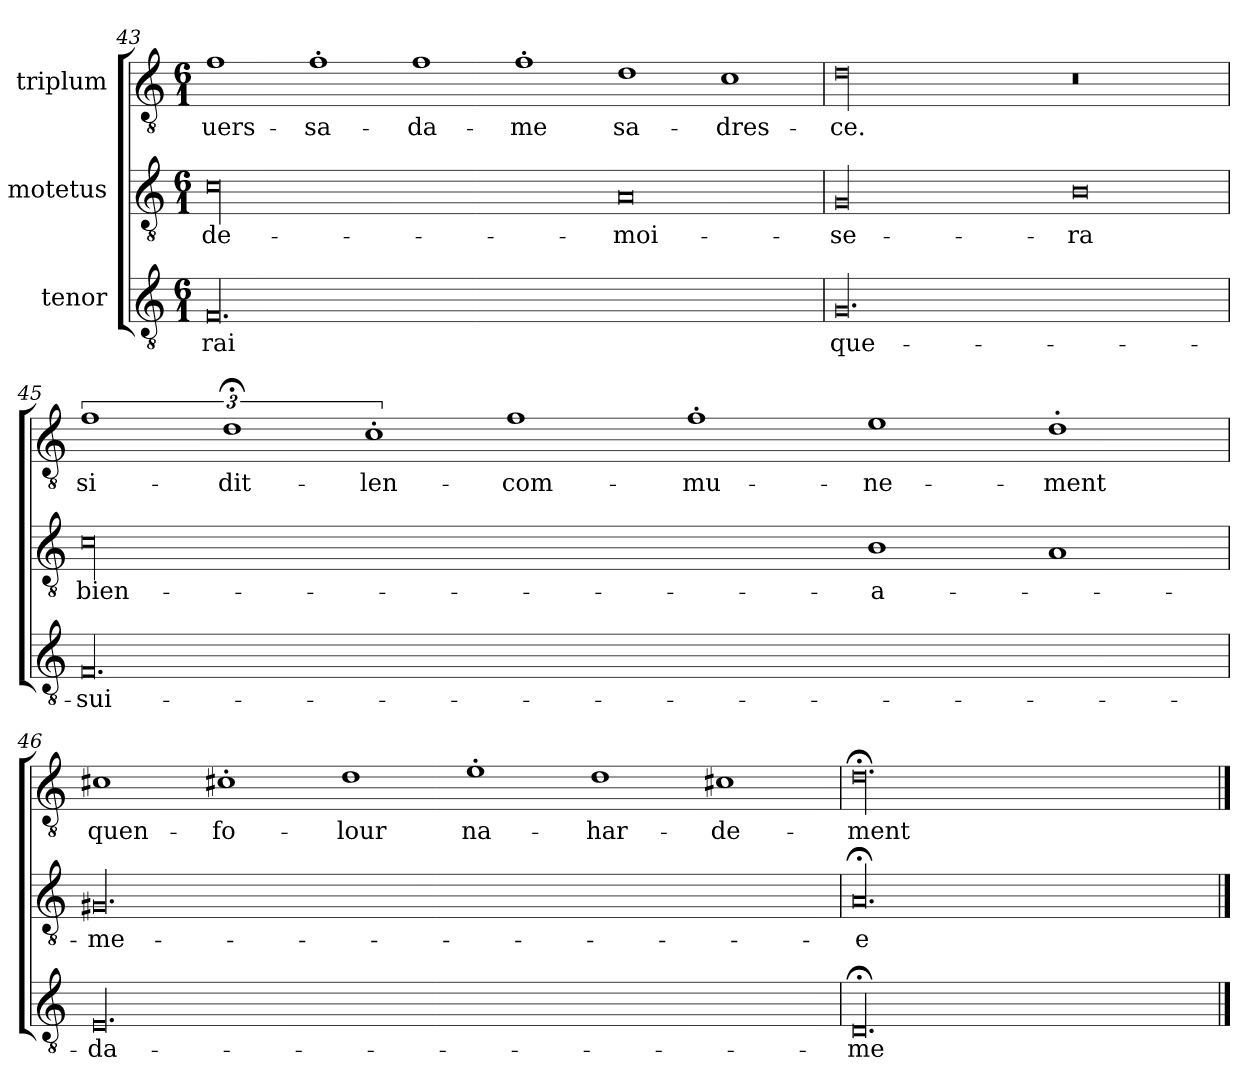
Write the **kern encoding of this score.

**kern	**text	**kern	**text	**kern	**text
*part3	*part3	*part2	*part2	*part1	*part1
*staff3	*staff3	*staff2	*staff2	*staff1	*staff1
*I"tenor	*	*I"motetus	*	*I"triplum	*
*clefGv2	*	*clefGv2	*	*clefGv2	*
*k[]	*	*k[]	*	*k[]	*
*C:	*	*C:	*	*C:	*
*M6/1	*	*M6/1	*	*M6/1	*
=43	=43	=43	=43	=43	=43
00.F/	-rai	00c\	de-	1f\	uers-
.	.	.	.	1f'\	sa-
.	.	.	.	1f\	da-
.	.	.	.	1f'\	-me
.	.	0A/	moi-	1d\	sa-
.	.	.	.	1c\	-dres-
!!LO:PB:g=z
=44	=44	=44	=44	=44	=44
00.G/	que-	00G/	se-	00d\	-ce.
.	.	0B\	-ra	0r	.
=45	=45	=45	=45	=45	=45
00.F/	sui-	00c\	bien-	3%2f\	si-
.	.	.	.	3%2d;<\	dit-
.	.	.	.	3%2c'\	len-
.	.	.	.	1f\	com-
.	.	.	.	1f'\	-mu-
.	.	1B\	a-	1e\	-ne-
.	.	1A/	.	1d'\	-ment
=46	=46	=46	=46	=46	=46
00.E/	da-	00.G#X/	-me-	1c#X\	quen-
.	.	.	.	1c#X'\	fo-
.	.	.	.	1d\	-lour
.	.	.	.	1e'\	na-
.	.	.	.	1d\	har-
.	.	.	.	1c#X\	-de-
=47	=47	=47	=47	=47	=47
00.D;</	-me	00.A;</	-e	00.d;<\	-ment
==	==	==	==	==	==
*-	*-	*-	*-	*-	*-
